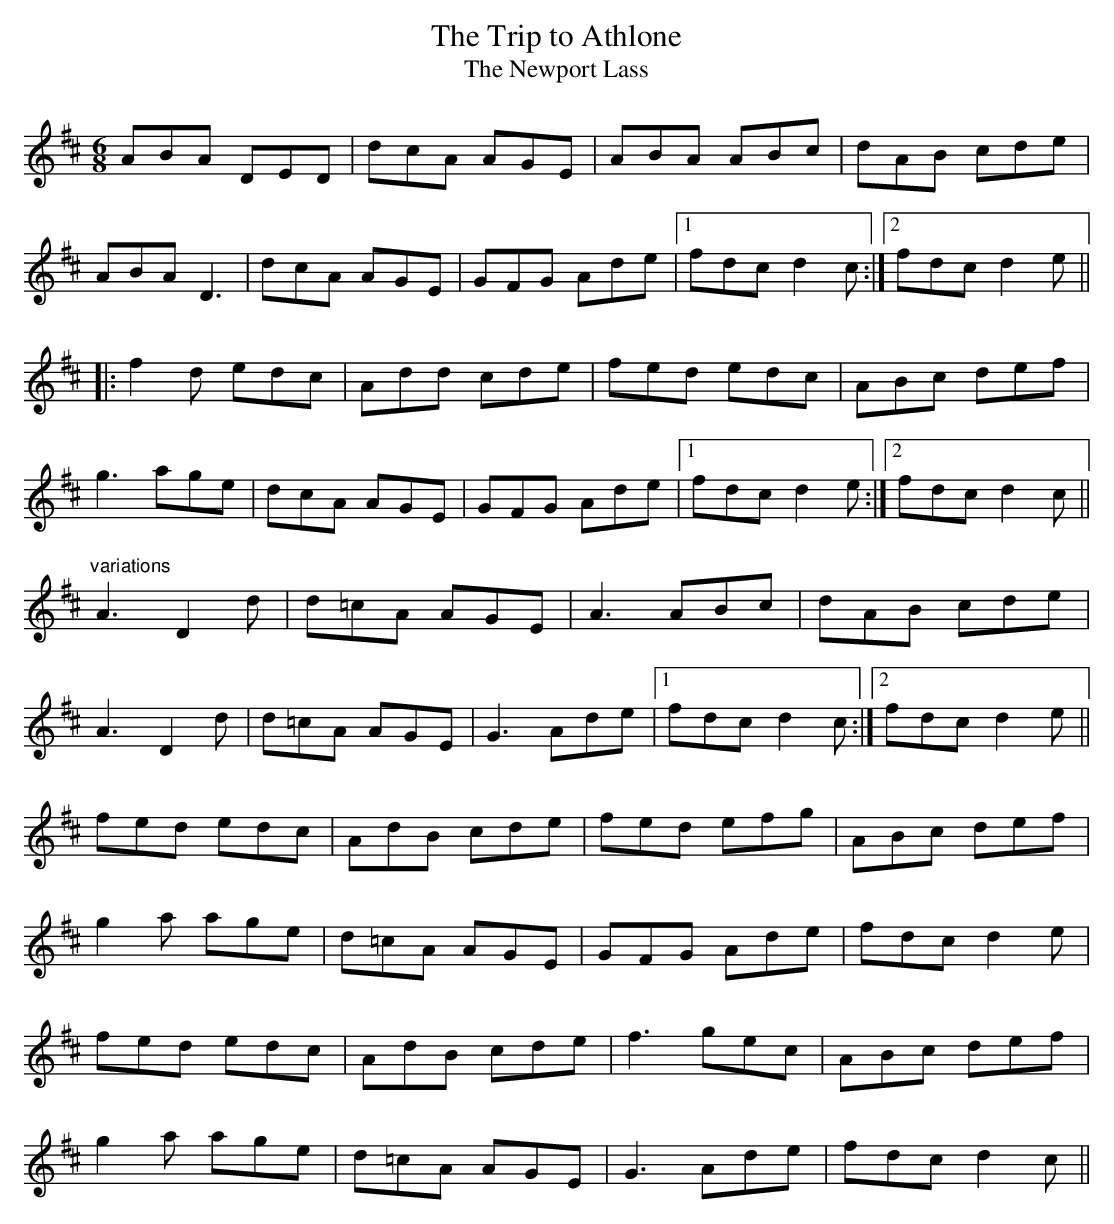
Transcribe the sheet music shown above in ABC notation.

X:1
T:Trip to Athlone, The
T:Newport Lass, The
M:6/8
K:D
ABA DED|dcA AGE|ABA ABc|dAB cde|
ABA D3|dcA AGE|GFG Ade|1 fdc d2c:|2 fdc d2e||
|:f2d edc|Add cde|fed edc|ABc def|
g3 age|dcA AGE|GFG Ade|1 fdc d2e:|2 fdc d2c||
"variations"
A3 D2d|d=cA AGE|A3 ABc|dAB cde|
A3 D2d|d=cA AGE|G3 Ade|1 fdc d2c:|2 fdc d2e||
fed edc|AdB cde|fed efg|ABc def|
g2a age|d=cA AGE|GFG Ade|fdc d2e|
fed edc|AdB cde|f3 gec|ABc def|
g2a age|d=cA AGE|G3 Ade|fdc d2c||
